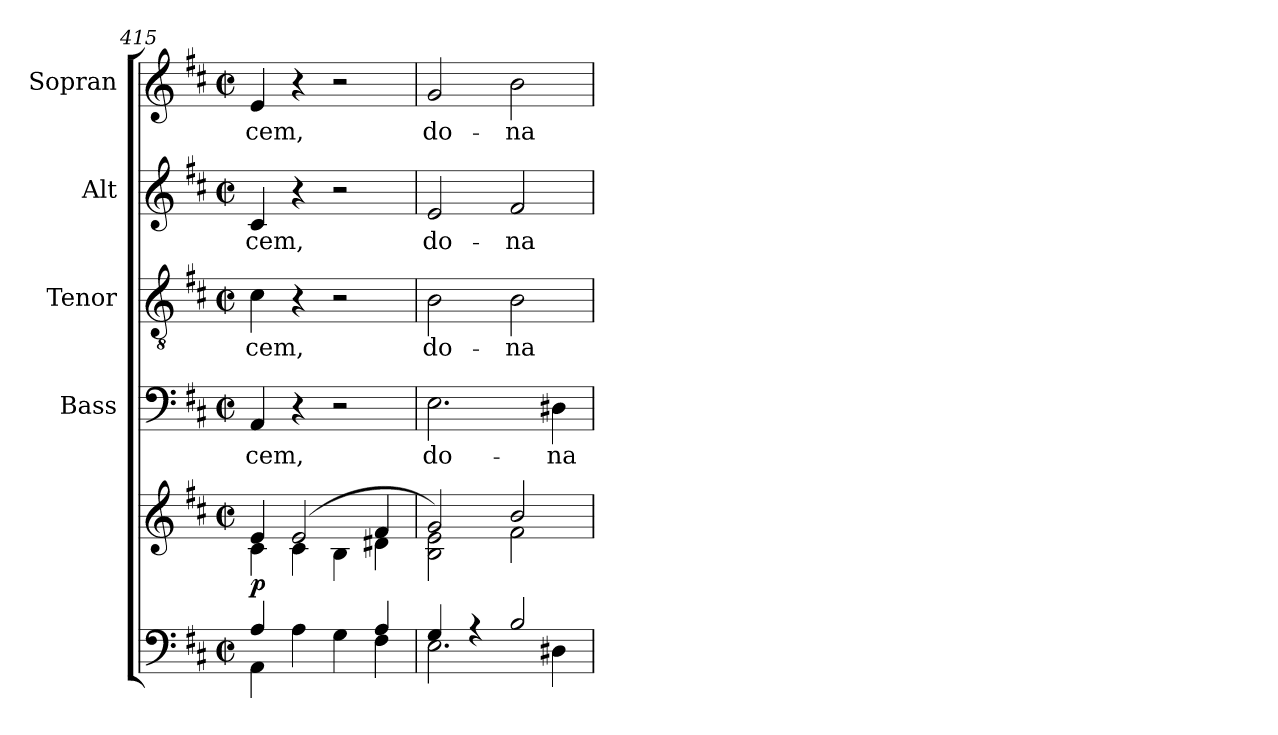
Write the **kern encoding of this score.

**kern	**kern	**dynam	**kern	**text	**kern	**text	**kern	**text	**kern	**text
*part5	*part5	*part5	*part4	*part4	*part3	*part3	*part2	*part2	*part1	*part1
*staff6	*staff5	*staff5/6	*staff4	*staff4	*staff3	*staff3	*staff2	*staff2	*staff1	*staff1
*	*	*	*I"Bass	*	*I"Tenor	*	*I"Alt	*	*I"Sopran	*
*	*	*	*I'B.	*	*I'T.	*	*I'A.	*	*I'S.	*
*clefF4	*clefG2	*	*clefF4	*	*clefGv2	*	*clefG2	*	*clefG2	*
*k[f#c#]	*k[f#c#]	*	*k[f#c#]	*	*k[f#c#]	*	*k[f#c#]	*	*k[f#c#]	*
*D:	*D:	*	*D:	*	*D:	*	*D:	*	*D:	*
*M2/2	*M2/2	*	*M2/2	*	*M2/2	*	*M2/2	*	*M2/2	*
*met(c|)	*met(c|)	*	*met(c|)	*	*met(c|)	*	*met(c|)	*	*met(c|)	*
=415	=415	=415	=415	=415	=415	=415	=415	=415	=415	=415
*^	*^	*	*	*	*	*	*	*	*	*
!	!	!	!	!LO:DY:b	!	!LO:LY:b	!	!LO:LY:b	!	!LO:LY:b	!	!LO:LY:b
4A/	4AA\	4e/	4c#\	p	4AA/	-cem,	4c#\	-cem,	4c#/	-cem,	4e/	-cem,
2ryy	4A\	(2e/	4c#\	.	4r	.	4r	.	4r	.	4r	.
.	4G\	.	4B\	.	2r	.	2r	.	2r	.	2r	.
4A/	4F#\	4f#/	4d#X\	.	.	.	.	.	.	.	.	.
=416	=416	=416	=416	=416	=416	=416	=416	=416	=416	=416	=416	=416
!	!	!	!	!	!	!LO:LY:b	!	!LO:LY:b	!	!LO:LY:b	!	!LO:LY:b
4G/	2.E\	2g/)	2B\ 2e\	.	2.E\	do-	2B\	do-	2e/	do-	2g/	do-
4rA	.	.	.	.	.	.	.	.	.	.	.	.
!	!	!	!	!	!	!	!	!LO:LY:b	!	!LO:LY:b	!	!LO:LY:b
2B/	.	2b/	2f#\	.	.	.	2B\	-na	2f#/	-na	2b\	-na
!	!	!	!	!	!	!LO:LY:b	!	!	!	!	!	!
.	4D#X\	.	.	.	4D#X\	-na	.	.	.	.	.	.
*v	*v	*	*	*	*	*	*	*	*	*	*	*
*	*v	*v	*	*	*	*	*	*	*	*	*
=	=	=	=	=	=	=	=	=	=	=
*-	*-	*-	*-	*-	*-	*-	*-	*-	*-	*-
